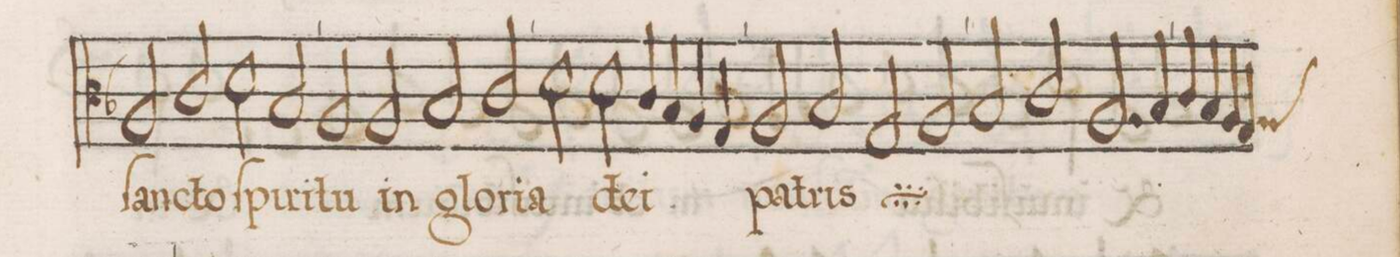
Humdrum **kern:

**kern	**text
*I"TENOR	*
*clefC3	*
*k[b-]	*
*met(C)	*
*M2/1	*
2A/	ſanc-
2c/	-to
2d\	ſpi-
2B-/	-ri-
=109-	=109-
2A/	-tu
2A/	in
2B-/	glo-
2c/	-ri-
=110-	=110-
2d\	-a
2d\	de-
4c/	-i
4B-/	.
4A/	.
4G/	.
=111-	=111-
2A/	pa-
2B-/	-tris
*	*ij
2G/	in
2A/	glo-
=112-	=112-
2B-/	-ri-
2c/	-a
2.A/	de-
4B-/	-i
=113-	=113-
4c/	pa-
4B-/	.
4A/	-tris
*	*Xij
*custos:A	*
4G/	.
*-	*-
